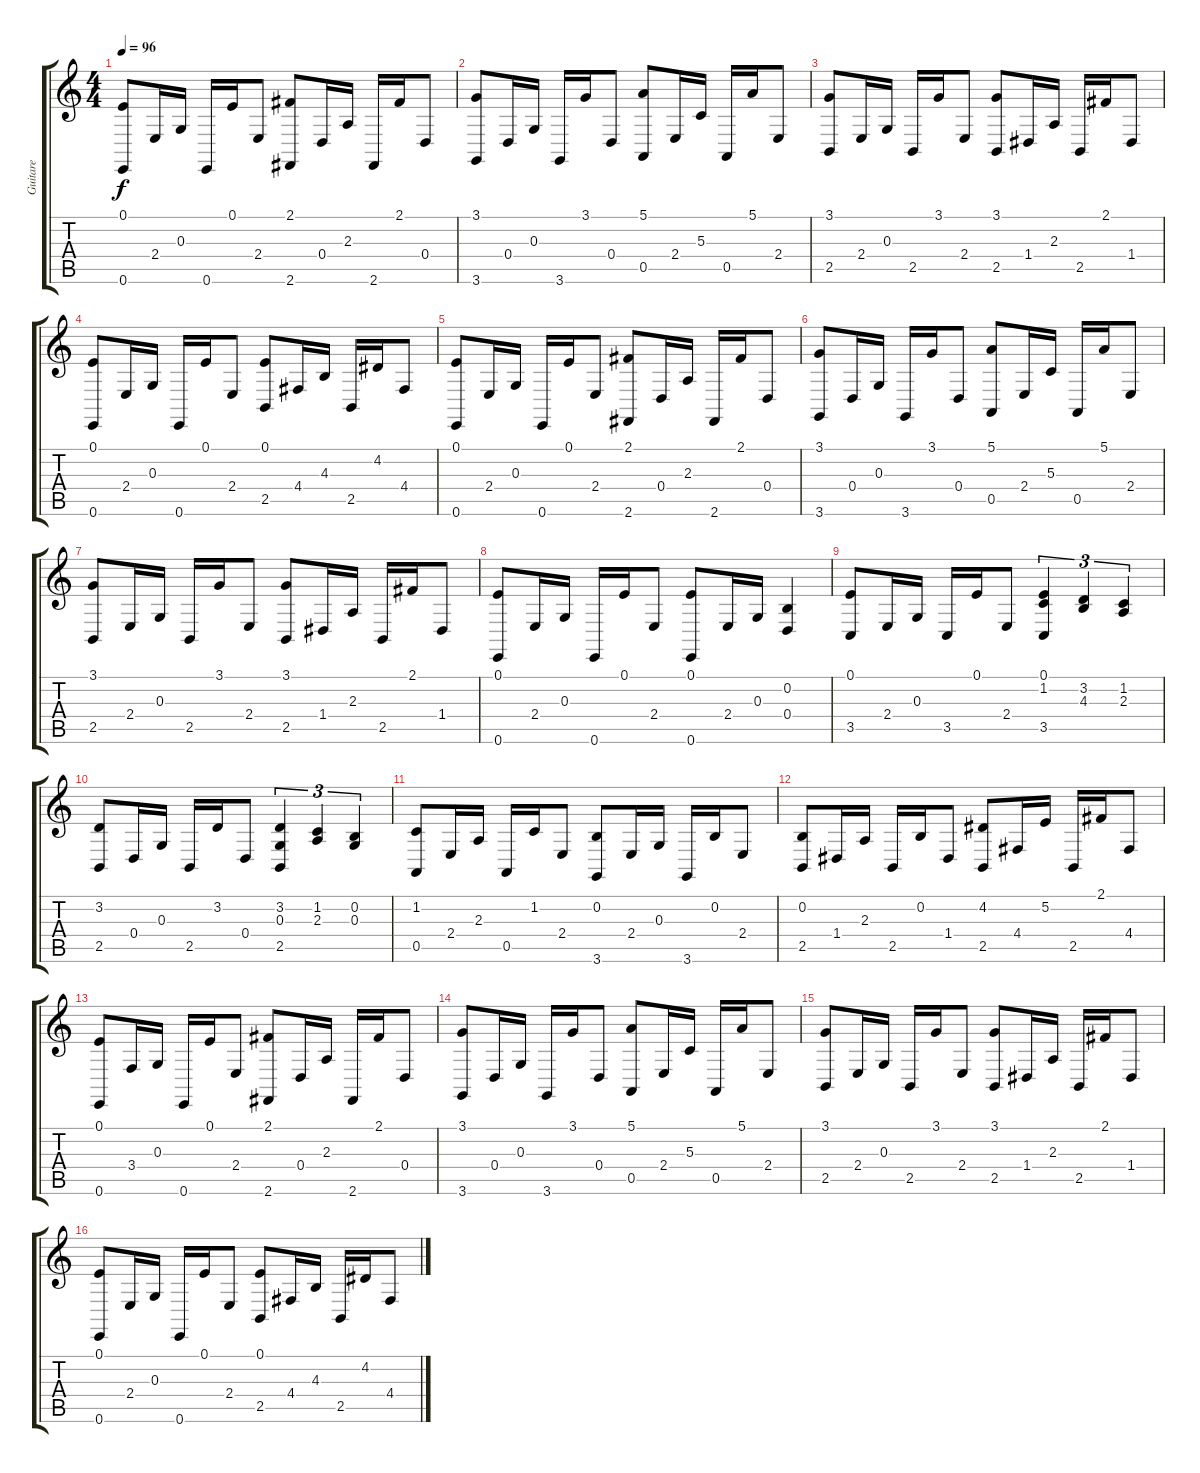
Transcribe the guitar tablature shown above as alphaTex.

\track ("Guitare" "Guitare") {instrument electricgrandpiano}
\staff {score tabs}
\tuning (E4 B3 G3 D3 A2 E2) {hide}
\ts (4 4)
\tempo 96
\clef g2
\ks c
(0.1 0.6).8{dy f instrument electricgrandpiano} 2.4.16 0.3.16 0.6.16 0.1.16 2.4.8 (2.1 2.6).8 0.4.16 2.3.16 2.6.16 2.1.16 0.4.8 |
(3.1 3.6).8 0.4.16 0.3.16 3.6.16 3.1.16 0.4.8 (5.1 0.5).8 2.4.16 5.3.16 0.5.16 5.1.16 2.4.8 |
(3.1 2.5).8 2.4.16 0.3.16 2.5.16 3.1.16 2.4.8 (3.1 2.5).8 1.4.16 2.3.16 2.5.16 2.1.16 1.4.8 |
(0.1 0.6).8 2.4.16 0.3.16 0.6.16 0.1.16 2.4.8 (0.1 2.5).8 4.4.16 4.3.16 2.5.16 4.2.16 4.4.8 |
(0.1 0.6).8 2.4.16 0.3.16 0.6.16 0.1.16 2.4.8 (2.1 2.6).8 0.4.16 2.3.16 2.6.16 2.1.16 0.4.8 |
(3.1 3.6).8 0.4.16 0.3.16 3.6.16 3.1.16 0.4.8 (5.1 0.5).8 2.4.16 5.3.16 0.5.16 5.1.16 2.4.8 |
(3.1 2.5).8 2.4.16 0.3.16 2.5.16 3.1.16 2.4.8 (3.1 2.5).8 1.4.16 2.3.16 2.5.16 2.1.16 1.4.8 |
(0.1 0.6).8 2.4.16 0.3.16 0.6.16 0.1.16 2.4.8 (0.1 0.6).8 2.4.16 0.3.16 (0.2 0.4).4 |
(0.1 3.5).8 2.4.16 0.3.16 3.5.16 0.1.16 2.4.8 (0.1 1.2 3.5).4{tu (3 2)} (3.2 4.3).4{tu (3 2)} (1.2 2.3).4{tu (3 2)} |
(3.2 2.5).8 0.4.16 0.3.16 2.5.16 3.2.16 0.4.8 (3.2 0.3 2.5).4{tu (3 2)} (1.2 2.3).4{tu (3 2)} (0.2 0.3).4{tu (3 2)} |
(1.2 0.5).8 2.4.16 2.3.16 0.5.16 1.2.16 2.4.8 (0.2 3.6).8 2.4.16 0.3.16 3.6.16 0.2.16 2.4.8 |
(0.2 2.5).8 1.4.16 2.3.16 2.5.16 0.2.16 1.4.8 (4.2 2.5).8 4.4.16 5.2.16 2.5.16 2.1.16 4.4.8 |
(0.1 0.6).8 3.4.16 0.3.16 0.6.16 0.1.16 2.4.8 (2.1 2.6).8 0.4.16 2.3.16 2.6.16 2.1.16 0.4.8 |
(3.1 3.6).8 0.4.16 0.3.16 3.6.16 3.1.16 0.4.8 (5.1 0.5).8 2.4.16 5.3.16 0.5.16 5.1.16 2.4.8 |
(3.1 2.5).8 2.4.16 0.3.16 2.5.16 3.1.16 2.4.8 (3.1 2.5).8 1.4.16 2.3.16 2.5.16 2.1.16 1.4.8 |
(0.1 0.6).8 2.4.16 0.3.16 0.6.16 0.1.16 2.4.8 (0.1 2.5).8 4.4.16 4.3.16 2.5.16 4.2.16 4.4.8
